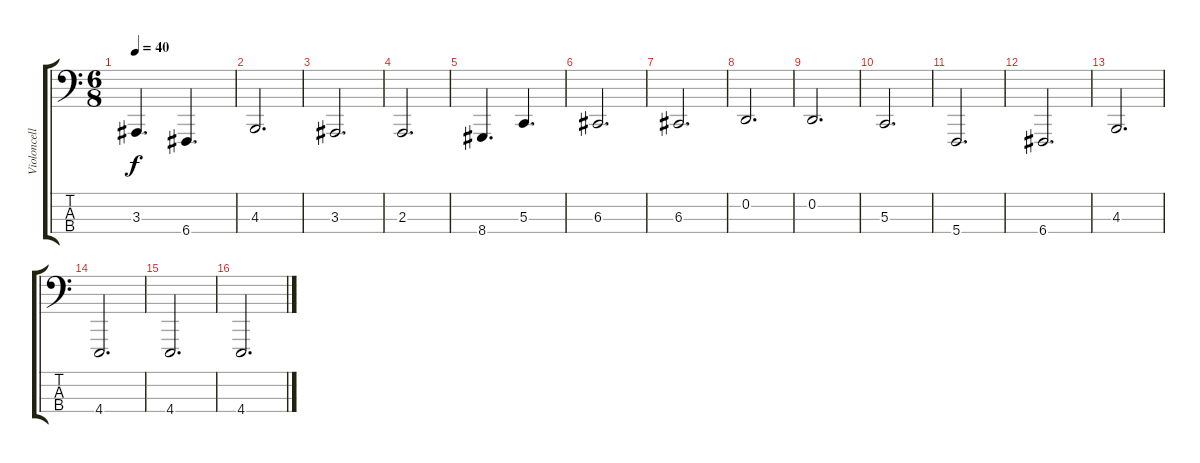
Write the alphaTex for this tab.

\track ("Violoncello" "Violoncell") {instrument cello}
\staff {score tabs}
\tuning (A2 D2 G1 C1) {hide}
\ts (6 8)
\tempo 40
\clef f4
\ks c
3.3.4{d dy f} 6.4.4{d} |
4.3.2{d} |
3.3.2{d} |
2.3.2{d} |
8.4.4{d} 5.3.4{d} |
6.3.2{d} |
6.3.2{d} |
0.2.2{d} |
0.2.2{d} |
5.3.2{d} |
5.4.2{d} |
6.4.2{d} |
4.3.2{d} |
4.4.2{d} |
4.4.2{d} |
4.4.2{d}
